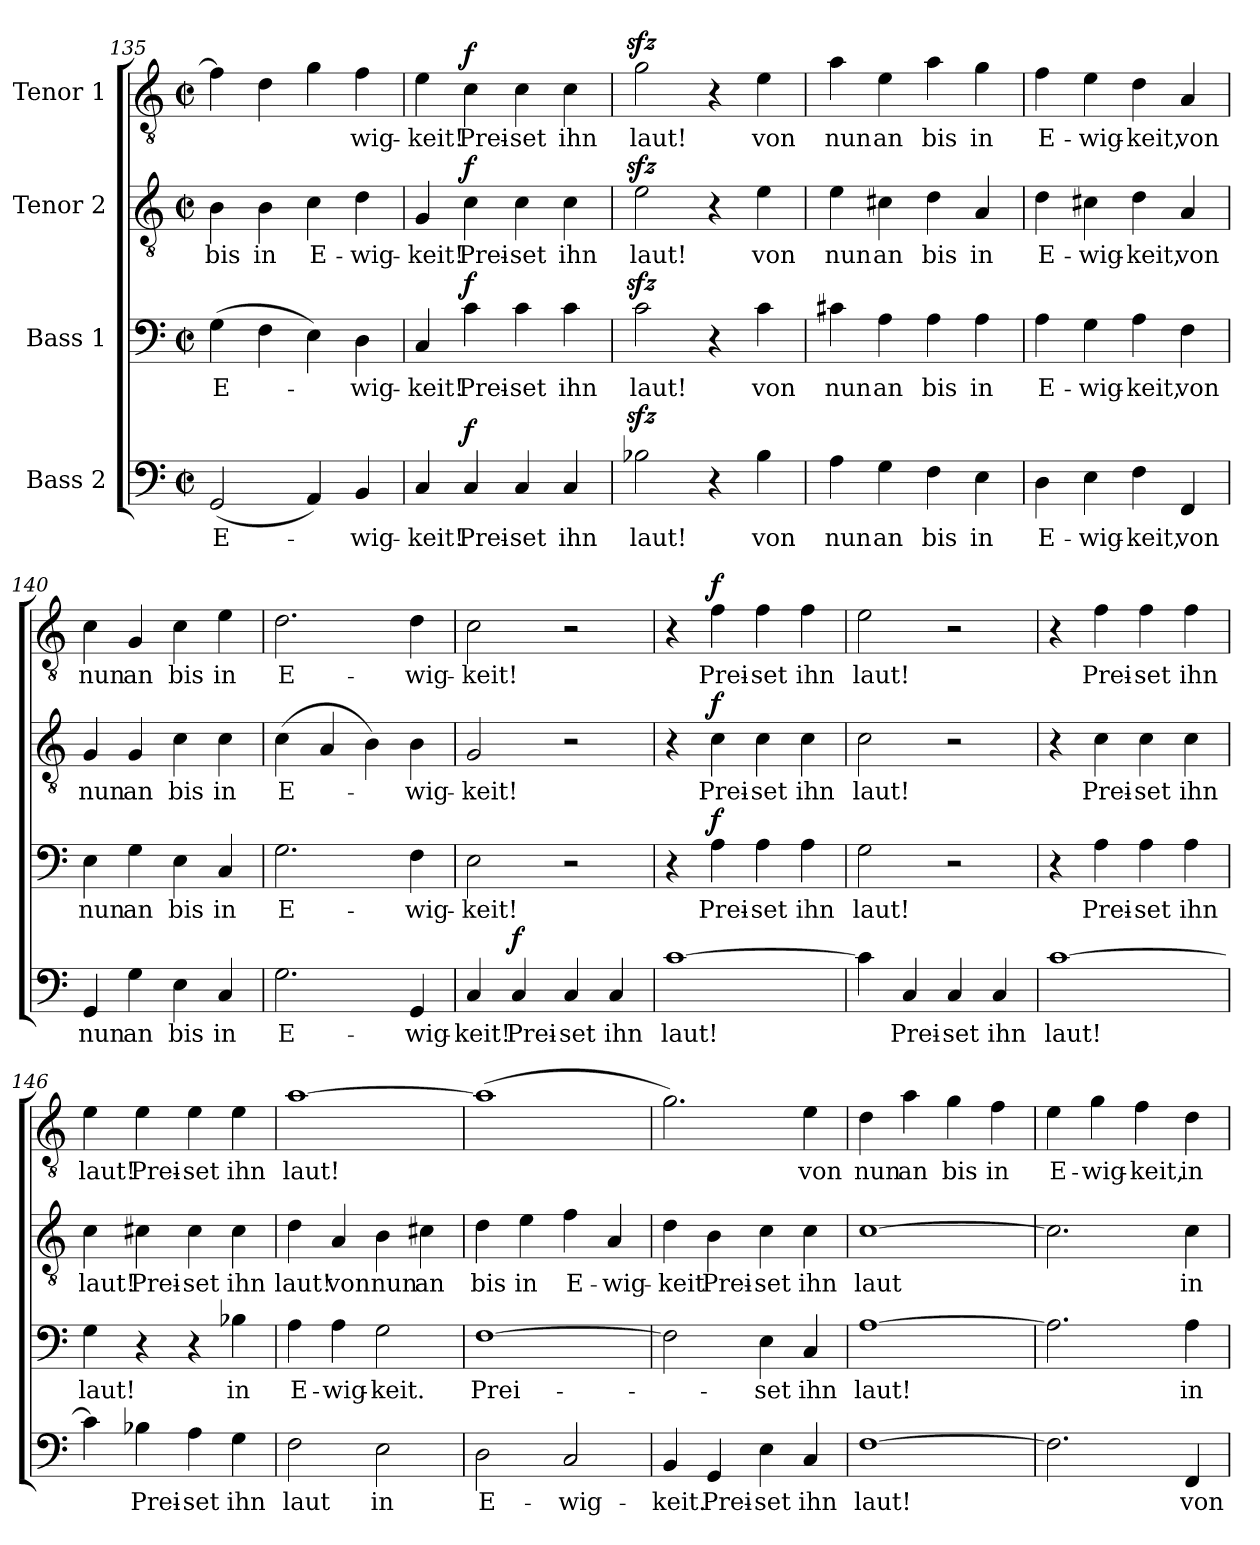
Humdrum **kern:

**kern	**text	**dynam	**kern	**text	**dynam	**kern	**text	**dynam	**kern	**text	**dynam
*part4	*part4	*part4	*part3	*part3	*part3	*part2	*part2	*part2	*part1	*part1	*part1
*staff4	*staff4	*staff4	*staff3	*staff3	*staff3	*staff2	*staff2	*staff2	*staff1	*staff1	*staff1
*I"Bass 2	*	*	*I"Bass 1	*	*	*I"Tenor 2	*	*	*I"Tenor 1	*	*
*clefF4	*	*	*clefF4	*	*	*clefGv2	*	*	*clefGv2	*	*
*k[]	*	*	*k[]	*	*	*k[]	*	*	*k[]	*	*
*M2/2	*	*	*M2/2	*	*	*M2/2	*	*	*M2/2	*	*
*met(c|)	*	*	*met(c|)	*	*	*met(c|)	*	*	*met(c|)	*	*
=135	=135	=135	=135	=135	=135	=135	=135	=135	=135	=135	=135
(2GG/	E-	.	(4G\	E-	.	4B\	bis	.	4f\]	.	.
.	.	.	4F\	.	.	4B\	in	.	4d\	.	.
4AA/)	.	.	4E\)	.	.	4c\	E-	.	4g\	.	.
4BB/	-wig-	.	4D\	-wig-	.	4d\	-wig-	.	4f\	-wig-	.
=136	=136	=136	=136	=136	=136	=136	=136	=136	=136	=136	=136
4C/	-keit!	.	4C/	-keit!	.	4G/	-keit!	.	4e\	-keit!	.
!	!	!LO:DY:a	!	!	!LO:DY:a	!	!	!LO:DY:a	!	!	!LO:DY:a
4C/	Prei-	f	4c\	Prei-	f	4c\	Prei-	f	4c\	Prei-	f
4C/	-set	.	4c\	-set	.	4c\	-set	.	4c\	-set	.
4C/	ihn	.	4c\	ihn	.	4c\	ihn	.	4c\	ihn	.
=137	=137	=137	=137	=137	=137	=137	=137	=137	=137	=137	=137
2B-Xzz>\	laut!	.	2czz>\	laut!	.	2ezz>\	laut!	.	2gzz>\	laut!	.
4r	.	.	4r	.	.	4r	.	.	4r	.	.
4B-\	von	.	4c\	von	.	4e\	von	.	4e\	von	.
=138	=138	=138	=138	=138	=138	=138	=138	=138	=138	=138	=138
4A\	nun	.	4c#X\	nun	.	4e\	nun	.	4a\	nun	.
4G\	an	.	4A\	an	.	4c#X\	an	.	4e\	an	.
4F\	bis	.	4A\	bis	.	4d\	bis	.	4a\	bis	.
4E\	in	.	4A\	in	.	4A/	in	.	4g\	in	.
=139	=139	=139	=139	=139	=139	=139	=139	=139	=139	=139	=139
4D\	E-	.	4A\	E-	.	4d\	E-	.	4f\	E-	.
4E\	-wig-	.	4G\	-wig-	.	4c#X\	-wig-	.	4e\	-wig-	.
4F\	-keit,	.	4A\	-keit,	.	4d\	-keit,	.	4d\	-keit,	.
4FF/	von	.	4F\	von	.	4A/	von	.	4A/	von	.
!!LO:PB:g=z
=140	=140	=140	=140	=140	=140	=140	=140	=140	=140	=140	=140
4GG/	nun	.	4E\	nun	.	4G/	nun	.	4c\	nun	.
4G\	an	.	4G\	an	.	4G/	an	.	4G/	an	.
4E\	bis	.	4E\	bis	.	4c\	bis	.	4c\	bis	.
4C/	in	.	4C/	in	.	4c\	in	.	4e\	in	.
=141	=141	=141	=141	=141	=141	=141	=141	=141	=141	=141	=141
2.G\	E-	.	2.G\	E-	.	(4c\	E-	.	2.d\	E-	.
.	.	.	.	.	.	4A/	.	.	.	.	.
.	.	.	.	.	.	4B\)	.	.	.	.	.
4GG/	-wig-	.	4F\	-wig-	.	4B\	-wig-	.	4d\	-wig-	.
=142	=142	=142	=142	=142	=142	=142	=142	=142	=142	=142	=142
4C/	-keit!	.	2E\	-keit!	.	2G/	-keit!	.	2c\	-keit!	.
!	!	!LO:DY:a	!	!	!	!	!	!	!	!	!
4C/	Prei-	f	.	.	.	.	.	.	.	.	.
4C/	-set	.	2r	.	.	2r	.	.	2r	.	.
4C/	ihn	.	.	.	.	.	.	.	.	.	.
=143	=143	=143	=143	=143	=143	=143	=143	=143	=143	=143	=143
[1c	laut!	.	4r	.	.	4r	.	.	4r	.	.
!	!	!	!	!	!LO:DY:a	!	!	!LO:DY:a	!	!	!LO:DY:a
.	.	.	4A\	Prei-	f	4c\	Prei-	f	4f\	Prei-	f
.	.	.	4A\	-set	.	4c\	-set	.	4f\	-set	.
.	.	.	4A\	ihn	.	4c\	ihn	.	4f\	ihn	.
=144	=144	=144	=144	=144	=144	=144	=144	=144	=144	=144	=144
4c\]	.	.	2G\	laut!	.	2c\	laut!	.	2e\	laut!	.
4C/	Prei-	.	.	.	.	.	.	.	.	.	.
4C/	-set	.	2r	.	.	2r	.	.	2r	.	.
4C/	ihn	.	.	.	.	.	.	.	.	.	.
=145	=145	=145	=145	=145	=145	=145	=145	=145	=145	=145	=145
[1c	laut!	.	4r	.	.	4r	.	.	4r	.	.
.	.	.	4A\	Prei-	.	4c\	Prei-	.	4f\	Prei-	.
.	.	.	4A\	-set	.	4c\	-set	.	4f\	-set	.
.	.	.	4A\	ihn	.	4c\	ihn	.	4f\	ihn	.
!!LO:LB:g=z
=146	=146	=146	=146	=146	=146	=146	=146	=146	=146	=146	=146
4c\]	.	.	4G\	laut!	.	4c\	laut!	.	4e\	laut!	.
4B-X\	Prei-	.	4r	.	.	4c#X\	Prei-	.	4e\	Prei-	.
4A\	-set	.	4r	.	.	4c#\	-set	.	4e\	-set	.
4G\	ihn	.	4B-X\	in	.	4c#\	ihn	.	4e\	ihn	.
=147	=147	=147	=147	=147	=147	=147	=147	=147	=147	=147	=147
2F\	laut	.	4A\	E-	.	4d\	laut!	.	[1a	laut!	.
.	.	.	4A\	-wig-	.	4A/	von	.	.	.	.
2E\	in	.	2G\	-keit.	.	4B\	nun	.	.	.	.
.	.	.	.	.	.	4c#X\	an	.	.	.	.
=148	=148	=148	=148	=148	=148	=148	=148	=148	=148	=148	=148
2D\	E-	.	[1F	Prei-	.	4d\	bis	.	(1a]	.	.
.	.	.	.	.	.	4e\	in	.	.	.	.
2C/	-wig-	.	.	.	.	4f\	E-	.	.	.	.
.	.	.	.	.	.	4A/	-wig-	.	.	.	.
=149	=149	=149	=149	=149	=149	=149	=149	=149	=149	=149	=149
4BB/	-keit.	.	2F\]	.	.	4d\	-keit	.	2.g\)	.	.
4GG/	Prei-	.	.	.	.	4B\	Prei-	.	.	.	.
4E\	-set	.	4E\	-set	.	4c\	-set	.	.	.	.
4C/	ihn	.	4C/	ihn	.	4c\	ihn	.	4e\	von	.
=150	=150	=150	=150	=150	=150	=150	=150	=150	=150	=150	=150
[1F	laut!	.	[1A	laut!	.	[1c	laut	.	4d\	nun	.
.	.	.	.	.	.	.	.	.	4a\	an	.
.	.	.	.	.	.	.	.	.	4g\	bis	.
.	.	.	.	.	.	.	.	.	4f\	in	.
=151	=151	=151	=151	=151	=151	=151	=151	=151	=151	=151	=151
2.F\]	.	.	2.A\]	.	.	2.c\]	.	.	4e\	E-	.
.	.	.	.	.	.	.	.	.	4g\	-wig-	.
.	.	.	.	.	.	.	.	.	4f\	-keit,	.
4FF/	von	.	4A\	in	.	4c\	in	.	4d\	in	.
=	=	=	=	=	=	=	=	=	=	=	=
*-	*-	*-	*-	*-	*-	*-	*-	*-	*-	*-	*-
